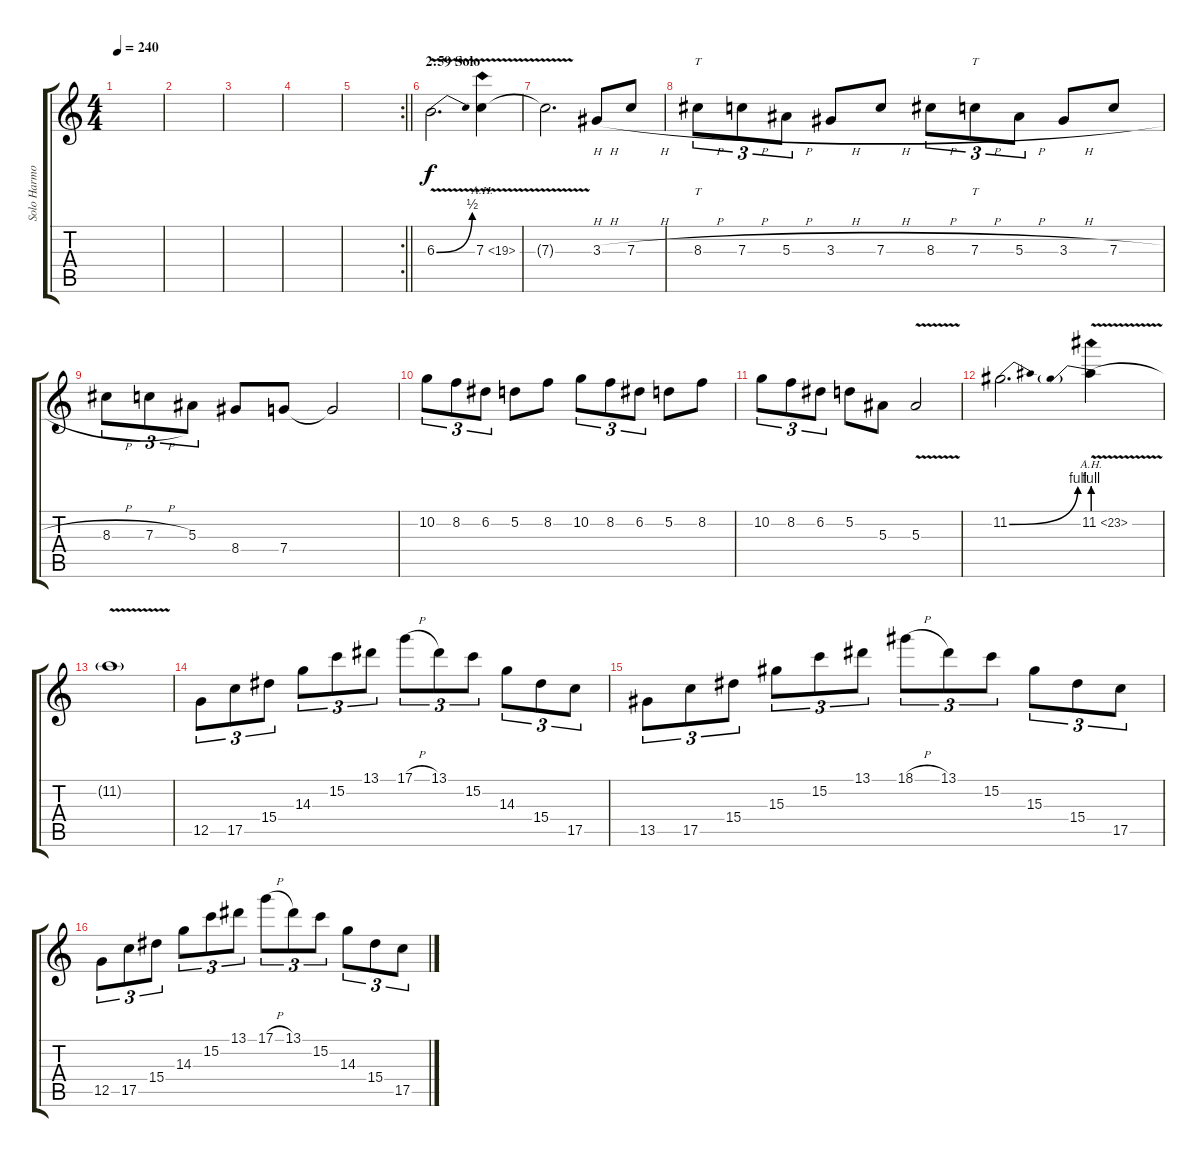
\track ("Solo Harmonized" "Solo Harmo") {instrument distortionguitar}
\staff {score tabs}
\tuning (D4 A3 F3 C3 G2 C2) {hide}
\ts (4 4)
\tempo 240
\clef g2
\ks c
|
|
|
|
\rc 2
\barLineRight lightlight
|
\section ("" "2:59 Solo")
6.3{be (bend 0 0 60 2) v}.2{d balance 16} 7.3{ah 12 v}.4 |
7.3{t}.2{d} 3.3{h}.8 7.3{h}.8 |
8.3{h}.8{tt tu (3 2)} 7.3{h}.8{tu (3 2)} 5.3{h}.8{tu (3 2)} 3.3{h}.8 7.3{h}.8 8.3{h}.8{tu (3 2)} 7.3{h}.8{tt tu (3 2)} 5.3{h}.8{tu (3 2)} 3.3{h}.8 7.3{h}.8 |
8.3{h}.8{tu (3 2)} 7.3{h}.8{tu (3 2)} 5.3.8{tu (3 2)} 8.4.8 7.4.8 7.4{t}.2 |
10.2.8{tu (3 2)} 8.2.8{tu (3 2)} 6.2.8{tu (3 2)} 5.2.8 8.2.8 10.2.8{tu (3 2)} 8.2.8{tu (3 2)} 6.2.8{tu (3 2)} 5.2.8 8.2.8 |
10.2.8{tu (3 2)} 8.2.8{tu (3 2)} 6.2.8{tu (3 2)} 5.2.8 5.3.8 5.3{v}.2 |
11.2{be (bend 0 0 60 4)}.2{d} 11.2{be (prebend 0 4 60 4) ah 12 v}.4 |
11.2{t}.1 |
12.5.8{tu (3 2)} 17.5.8{tu (3 2)} 15.4.8{tu (3 2)} 14.3.8{tu (3 2)} 15.2.8{tu (3 2)} 13.1.8{tu (3 2)} 17.1{h}.8{tu (3 2)} 13.1.8{tu (3 2)} 15.2.8{tu (3 2)} 14.3.8{tu (3 2)} 15.4.8{tu (3 2)} 17.5.8{tu (3 2)} |
13.5.8{tu (3 2)} 17.5.8{tu (3 2)} 15.4.8{tu (3 2)} 15.3.8{tu (3 2)} 15.2.8{tu (3 2)} 13.1.8{tu (3 2)} 18.1{h}.8{tu (3 2)} 13.1.8{tu (3 2)} 15.2.8{tu (3 2)} 15.3.8{tu (3 2)} 15.4.8{tu (3 2)} 17.5.8{tu (3 2)} |
12.5.8{tu (3 2)} 17.5.8{tu (3 2)} 15.4.8{tu (3 2)} 14.3.8{tu (3 2)} 15.2.8{tu (3 2)} 13.1.8{tu (3 2)} 17.1{h}.8{tu (3 2)} 13.1.8{tu (3 2)} 15.2.8{tu (3 2)} 14.3.8{tu (3 2)} 15.4.8{tu (3 2)} 17.5.8{tu (3 2)}
